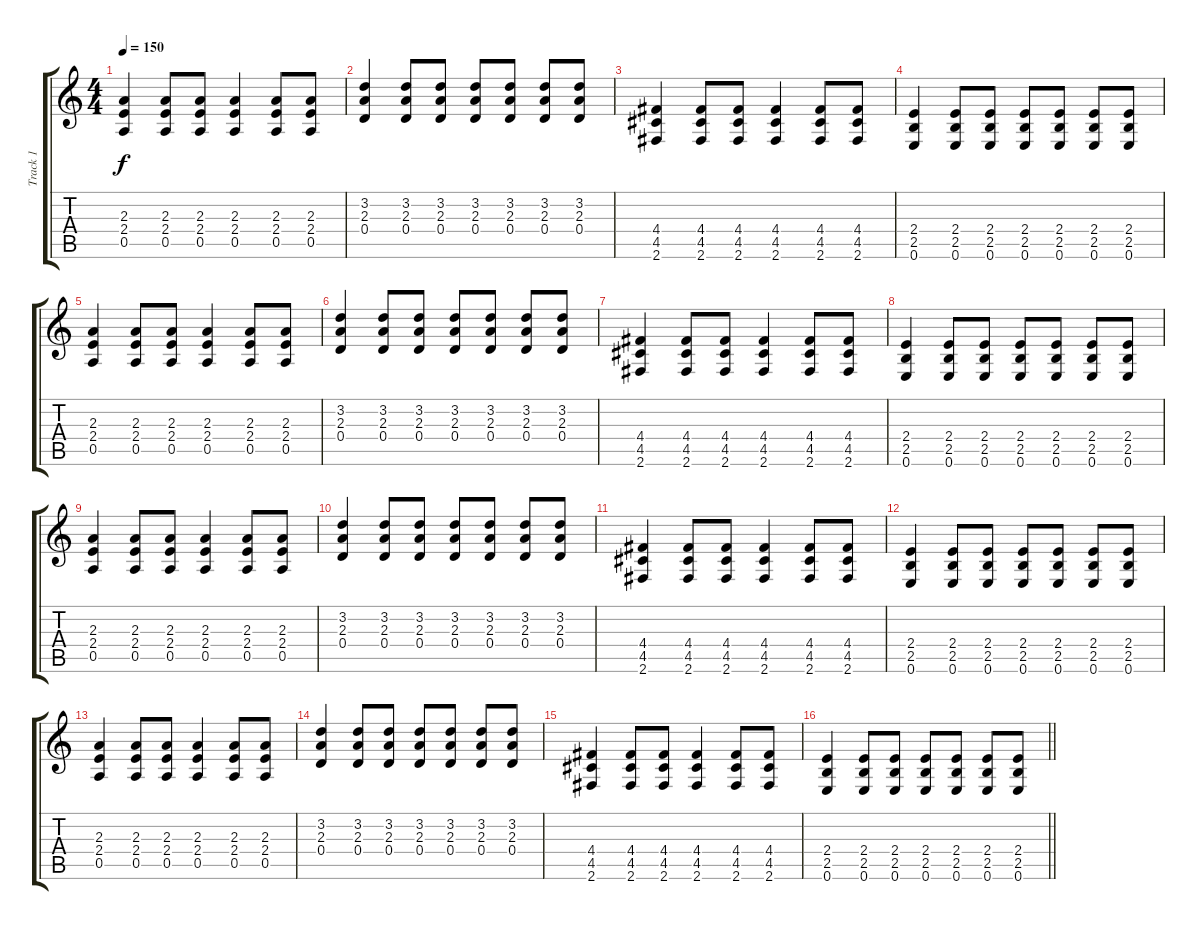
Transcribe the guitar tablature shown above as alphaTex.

\track ("Track 1" "Track 1") {instrument acousticguitarsteel}
\staff {score tabs}
\tuning (E4 B3 G3 D3 A2 E2) {hide}
\ts (4 4)
\tempo 150
\clef g2
\ks c
(2.3 2.4 0.5).4{dy f} (2.3 2.4 0.5).8 (2.3 2.4 0.5).8 (2.3 2.4 0.5).4 (2.3 2.4 0.5).8 (2.3 2.4 0.5).8 |
(3.2 2.3 0.4).4 (3.2 2.3 0.4).8 (3.2 2.3 0.4).8 (3.2 2.3 0.4).8 (3.2 2.3 0.4).8 (3.2 2.3 0.4).8 (3.2 2.3 0.4).8 |
(4.4 4.5 2.6).4 (4.4 4.5 2.6).8 (4.4 4.5 2.6).8 (4.4 4.5 2.6).4 (4.4 4.5 2.6).8 (4.4 4.5 2.6).8 |
(2.4 2.5 0.6).4 (2.4 2.5 0.6).8 (2.4 2.5 0.6).8 (2.4 2.5 0.6).8 (2.4 2.5 0.6).8 (2.4 2.5 0.6).8 (2.4 2.5 0.6).8 |
(2.3 2.4 0.5).4 (2.3 2.4 0.5).8 (2.3 2.4 0.5).8 (2.3 2.4 0.5).4 (2.3 2.4 0.5).8 (2.3 2.4 0.5).8 |
(3.2 2.3 0.4).4 (3.2 2.3 0.4).8 (3.2 2.3 0.4).8 (3.2 2.3 0.4).8 (3.2 2.3 0.4).8 (3.2 2.3 0.4).8 (3.2 2.3 0.4).8 |
(4.4 4.5 2.6).4 (4.4 4.5 2.6).8 (4.4 4.5 2.6).8 (4.4 4.5 2.6).4 (4.4 4.5 2.6).8 (4.4 4.5 2.6).8 |
(2.4 2.5 0.6).4 (2.4 2.5 0.6).8 (2.4 2.5 0.6).8 (2.4 2.5 0.6).8 (2.4 2.5 0.6).8 (2.4 2.5 0.6).8 (2.4 2.5 0.6).8 |
(2.3 2.4 0.5).4 (2.3 2.4 0.5).8 (2.3 2.4 0.5).8 (2.3 2.4 0.5).4 (2.3 2.4 0.5).8 (2.3 2.4 0.5).8 |
(3.2 2.3 0.4).4 (3.2 2.3 0.4).8 (3.2 2.3 0.4).8 (3.2 2.3 0.4).8 (3.2 2.3 0.4).8 (3.2 2.3 0.4).8 (3.2 2.3 0.4).8 |
(4.4 4.5 2.6).4 (4.4 4.5 2.6).8 (4.4 4.5 2.6).8 (4.4 4.5 2.6).4 (4.4 4.5 2.6).8 (4.4 4.5 2.6).8 |
(2.4 2.5 0.6).4 (2.4 2.5 0.6).8 (2.4 2.5 0.6).8 (2.4 2.5 0.6).8 (2.4 2.5 0.6).8 (2.4 2.5 0.6).8 (2.4 2.5 0.6).8 |
(2.3 2.4 0.5).4 (2.3 2.4 0.5).8 (2.3 2.4 0.5).8 (2.3 2.4 0.5).4 (2.3 2.4 0.5).8 (2.3 2.4 0.5).8 |
(3.2 2.3 0.4).4 (3.2 2.3 0.4).8 (3.2 2.3 0.4).8 (3.2 2.3 0.4).8 (3.2 2.3 0.4).8 (3.2 2.3 0.4).8 (3.2 2.3 0.4).8 |
(4.4 4.5 2.6).4 (4.4 4.5 2.6).8 (4.4 4.5 2.6).8 (4.4 4.5 2.6).4 (4.4 4.5 2.6).8 (4.4 4.5 2.6).8 |
\barLineRight lightlight
(2.4 2.5 0.6).4 (2.4 2.5 0.6).8 (2.4 2.5 0.6).8 (2.4 2.5 0.6).8 (2.4 2.5 0.6).8 (2.4 2.5 0.6).8 (2.4 2.5 0.6).8
